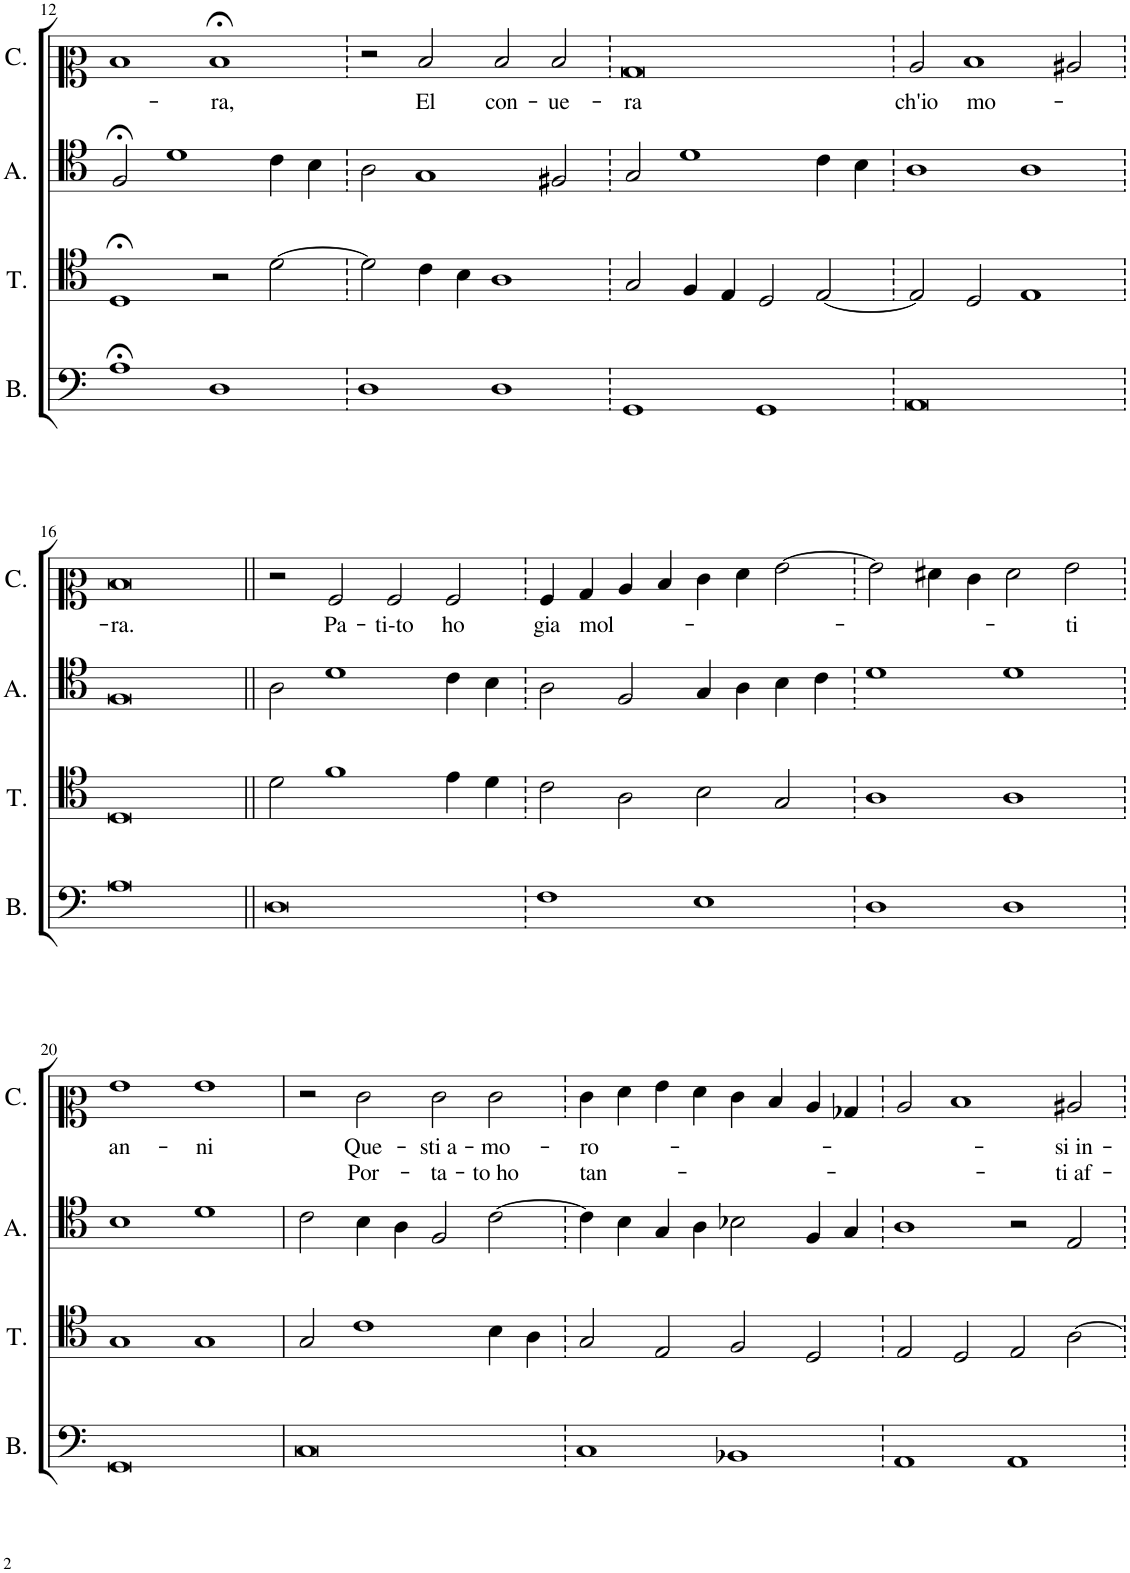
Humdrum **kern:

**kern	**kern	**kern	**kern	**text	**text
*part4	*part3	*part2	*part1	*part1	*part1
*staff4	*staff3	*staff2	*staff1	*staff1	*staff1
*I"Bassus	*I"Tenor	*I"Altus	*I"Cantus	*	*
*I'B.	*I'T.	*I'A.	*I'C.	*	*
!!LO:PB:g=z
*clefF4	*clefC4	*clefC4	*clefC2	*	*
*k[]	*k[]	*k[]	*k[]	*	*
*M8/4	*M8/4	*M8/4	*M8/4	*	*
=12	=12	=12	=12	=12	=12
1A;<	1D;<	2F;</	1d	.	.
.	.	1d	.	.	.
!	!	!	!	!LO:LY:b	!
1D	2r	.	1d;<	-ra,	.
.	[2d\	4c\	.	.	.
.	.	4B\	.	.	.
=13	=13	=13	=13	=13	=13
1D	2d\]	2A\	2r	.	.
!	!	!	!	!LO:LY:b	!
.	4c\	1G	2d/	El	.
.	4B\	.	.	.	.
!	!	!	!	!LO:LY:b	!
1D	1A	.	2d/	con-	.
!	!	!	!	!LO:LY:b	!
.	.	2F#X/	2d/	-ue-	.
=14	=14	=14	=14	=14	=14
!	!	!	!	!LO:LY:b	!
1GG	2G/	2G/	0B	-ra	.
.	4F/	1d	.	.	.
.	4E/	.	.	.	.
1GG	2D/	.	.	.	.
.	[2E/	4c\	.	.	.
.	.	4B\	.	.	.
=15	=15	=15	=15	=15	=15
!	!	!	!	!LO:LY:b	!
0AA	2E/]	1A	2c/	ch'io	.
!	!	!	!	!LO:LY:b	!
.	2D/	.	1d	mo-	.
.	1E	1A	.	.	.
.	.	.	2c#X/	.	.
!!LO:LB:g=z
=16	=16	=16	=16	=16	=16
!	!	!	!	!LO:LY:b	!
0A	0D	0F	0d	-ra.	.
=17||	=17||	=17||	=17||	=17||	=17||
0D	2d\	2A\	2r	.	.
!	!	!	!	!LO:LY:b	!
.	1f	1d	2A/	Pa-	.
!	!	!	!	!LO:LY:b	!
.	.	.	2A/	-ti-to	.
!	!	!	!	!LO:LY:b	!
.	4e\	4c\	2A/	ho	.
.	4d\	4B\	.	.	.
=18	=18	=18	=18	=18	=18
!	!	!	!	!LO:LY:b	!
1F	2c\	2A\	4A/	gia	.
!	!	!	!	!LO:LY:b	!
.	.	.	4B/	mol-	.
.	2A\	2F/	4c/	.	.
.	.	.	4d/	.	.
1E	2B\	4G/	4e\	.	.
.	.	4A\	4f\	.	.
.	2G/	4B\	[2g\	.	.
.	.	4c\	.	.	.
=19	=19	=19	=19	=19	=19
1D	1A	1d	2g\]	.	.
.	.	.	4f#X\	.	.
.	.	.	4e\	.	.
1D	1A	1d	2f#\	.	.
!	!	!	!	!LO:LY:b	!
.	.	.	2g\	-ti	.
!!LO:LB:g=z
=20	=20	=20	=20	=20	=20
!	!	!	!	!LO:LY:b	!
0GG	1G	1B	1g	an-	.
!	!	!	!	!LO:LY:b	!
.	1G	1d	1g	-ni	.
=21	=21	=21	=21	=21	=21
0C	2G/	2c\	2r	.	.
!	!	!	!	!LO:LY:b	!LO:LY:b
.	1c	4B\	2e\	Que-	Por-
.	.	4A\	.	.	.
!	!	!	!	!LO:LY:b	!LO:LY:b
.	.	2F/	2e\	-sti a-	-ta-
!	!	!	!	!LO:LY:b	!LO:LY:b
.	4B\	[2c\	2e\	-mo-	-to ho
.	4A\	.	.	.	.
=22	=22	=22	=22	=22	=22
!	!	!	!	!LO:LY:b	!LO:LY:b
1C	2G/	4c\]	4e\	-ro-	tan-
.	.	4B\	4f\	.	.
.	2E/	4G/	4g\	.	.
.	.	4A\	4f\	.	.
1BB-X	2F/	2B-X\	4e\	.	.
.	.	.	4d/	.	.
.	2D/	4F/	4c/	.	.
.	.	4G/	4B-X/	.	.
=23	=23	=23	=23	=23	=23
1AA	2E/	1A	2c/	.	.
.	2D/	.	1d	.	.
1AA	2E/	2r	.	.	.
!	!	!	!	!LO:LY:b	!LO:LY:b
.	[2A\	2E/	2c#X/	-si in-	-ti af-
=	=	=	=	=	=
*-	*-	*-	*-	*-	*-
